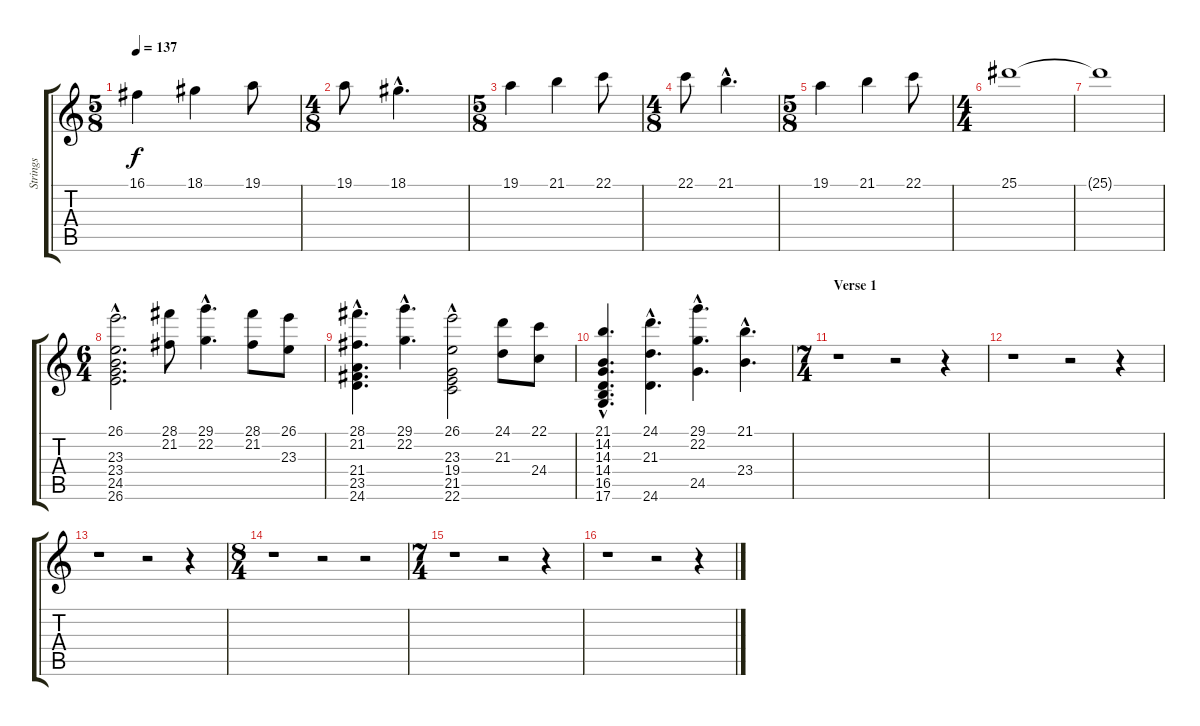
\track ("Strings" "Strings") {instrument stringensemble1}
\staff {score tabs}
\tuning (D4 A3 F3 C3 G2 D2) {hide}
\ts (5 8)
\tempo 137
\clef g2
\ks c
16.1.4{dy f} 18.1.4 19.1.8 |
\ts (4 8)
19.1.8 18.1{hac}.4{d} |
\ts (5 8)
19.1.4 21.1.4 22.1.8 |
\ts (4 8)
22.1.8 21.1{hac}.4{d} |
\ts (5 8)
19.1.4 21.1.4 22.1.8 |
\ts (4 4)
25.1.1 |
25.1{t}.1 |
\ts (6 4)
(26.1{hac} 23.3{hac} 23.4 24.5 26.6).2{d} (28.1 21.2).8 (29.1{hac} 22.2{hac}).4{d} (28.1 21.2).8 (26.1 23.3).8 |
(28.1{hac} 21.2{hac} 21.4{hac} 23.5{hac} 24.6{hac}).4{d} (29.1{hac} 22.2{hac}).4{d} (26.1 23.3 19.4{hac} 21.5{hac} 22.6{hac}).2 (24.1 21.3).8 (22.1 24.4).8 |
(21.1{hac} 14.2{hac} 14.3{hac} 14.4{hac} 16.5{hac} 17.6).4{d} (24.1{hac} 21.3{hac} 24.6).4{d} (29.1{hac} 22.2{hac} 24.5{hac}).4{d} (21.1{hac} 23.4{hac}).4{d} |
\ts (7 4)
\section ("" "Verse 1")
r.1 r.2 r.4 |
r.1 r.2 r.4 |
r.1 r.2 r.4 |
\ts (8 4)
r.1 r.2 r.2 |
\ts (7 4)
r.1 r.2 r.4 |
r.1 r.2 r.4
